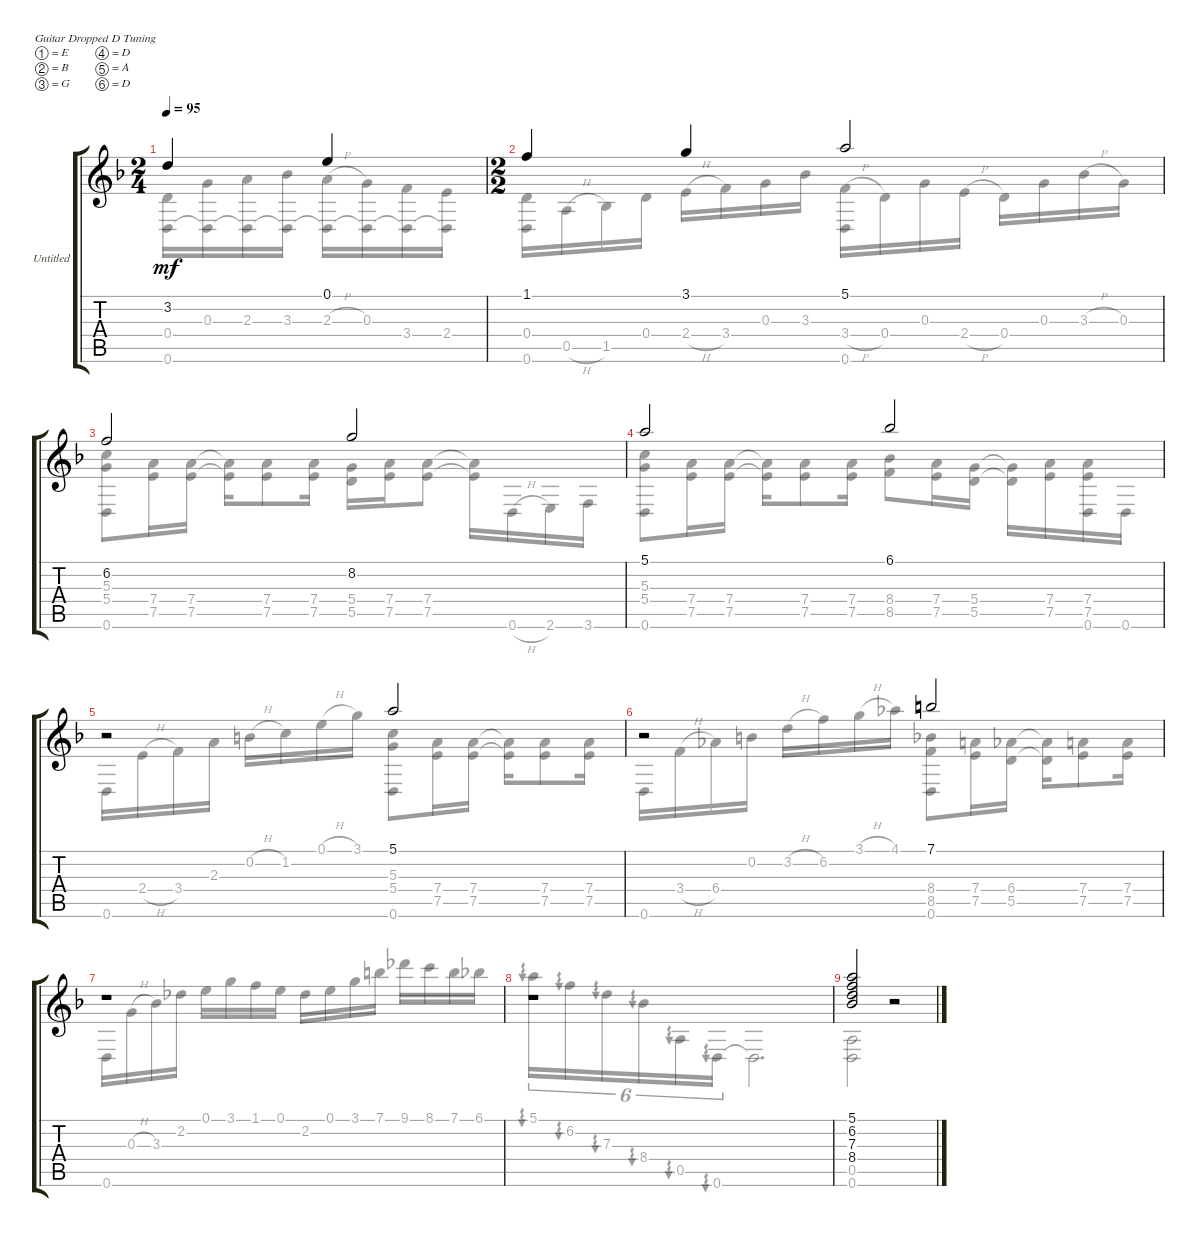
\bracketExtendMode groupsimilarinstruments
\firstSystemTrackNameOrientation horizontal
\otherSystemsTrackNameOrientation horizontal
\track ("Untitled" "Untitled") {instrument acousticguitarnylon}
\staff {score tabs}
\tuning (E4 B3 G3 D3 A2 D2)
\voice
\ts (2 4)
\tempo 95
\clef g2
\ks f
3.2.4{dy mf} 0.1.4 |
\ts (2 2)
1.1.4 3.1.4 5.1.2 |
6.2.2 8.2.2 |
5.1.2 6.1.2 |
r.2 5.1.2 |
r.2 7.1.2 |
r.1 |
r.1{au 0} |
(5.1 6.2 7.3 8.4).2 r.2
\voice
\clef g2
\ottava regular
\simile none
\ks f
(0.4 0.6).16{dy mf} (0.3 0.6{t}).16 (2.3 0.6{t}).16 (3.3 0.6{t}).16 (2.3{h} 0.6{t}).16 (0.3 0.6{t}).16 (3.4 0.6{t}).16 (2.4 0.6{t}).16 |
(0.4 0.6).16 0.5{h}.16 1.5.16 0.4.16 2.4{h}.16 3.4.16 0.3.16 3.3.16 (3.4{h} 0.6).16 0.4.16 0.3.16 2.4{h}.16 0.4.16 0.3.16 3.3{h}.16 0.3.16 |
(5.3 5.4 0.6).8 (7.4 7.5).16 (7.4 7.5).16 (7.4{t} 7.5{t}).16 (7.4 7.5).8 (7.4 7.5).16 (5.4 5.5).16 (7.4 7.5).16 (7.4 7.5).8 (7.4{t} 7.5{t}).16 0.6{h}.16 2.6.16 3.6.16 |
(5.3 5.4 0.6).8 (7.4 7.5).16 (7.4 7.5).16 (7.4{t} 7.5{t}).16 (7.4 7.5).8 (7.4 7.5).16 (8.4 8.5).8 (7.4 7.5).16 (5.4 5.5).16 (5.4{t} 5.5{t}).16 (7.4 7.5).16 (7.4 7.5 0.6).16 0.6.16 |
0.6.16 2.4{h}.16 3.4.16 2.3.16 0.2{h}.16 1.2.16 0.1{h}.16 3.1.16 (5.3 5.4 0.6).8 (7.4 7.5).16 (7.4 7.5).16 (7.4{t} 7.5{t}).16 (7.4 7.5).8 (7.4 7.5).16 |
0.6.16 3.4{h}.16 6.4.16 0.2.16 3.2{h}.16 6.2.16 3.1{h}.16 4.1.16 (8.4 8.5 0.6).8 (7.4 7.5).16 (6.4 5.5).16 (6.4{t} 5.5{t}).16 (7.4 7.5).8 (7.4 7.5).16 |
0.6.16 0.3{h}.16 3.3.16 2.2.16 0.1.16 3.1.16 1.1.16 0.1.16 2.2.16 0.1.16 3.1.16 7.1.16 9.1.16 8.1.16 7.1.16 6.1.16 |
5.1.16{tu (6 4) au 0} 6.2.16{tu (6 4) au 0} 7.3.16{tu (6 4) au 0} 8.4.16{tu (6 4) au 0} 0.5.16{tu (6 4) au 0} 0.6.16{tu (6 4) au 0} 0.6{t}.2{d} |
(0.5 0.6).2 r.2
